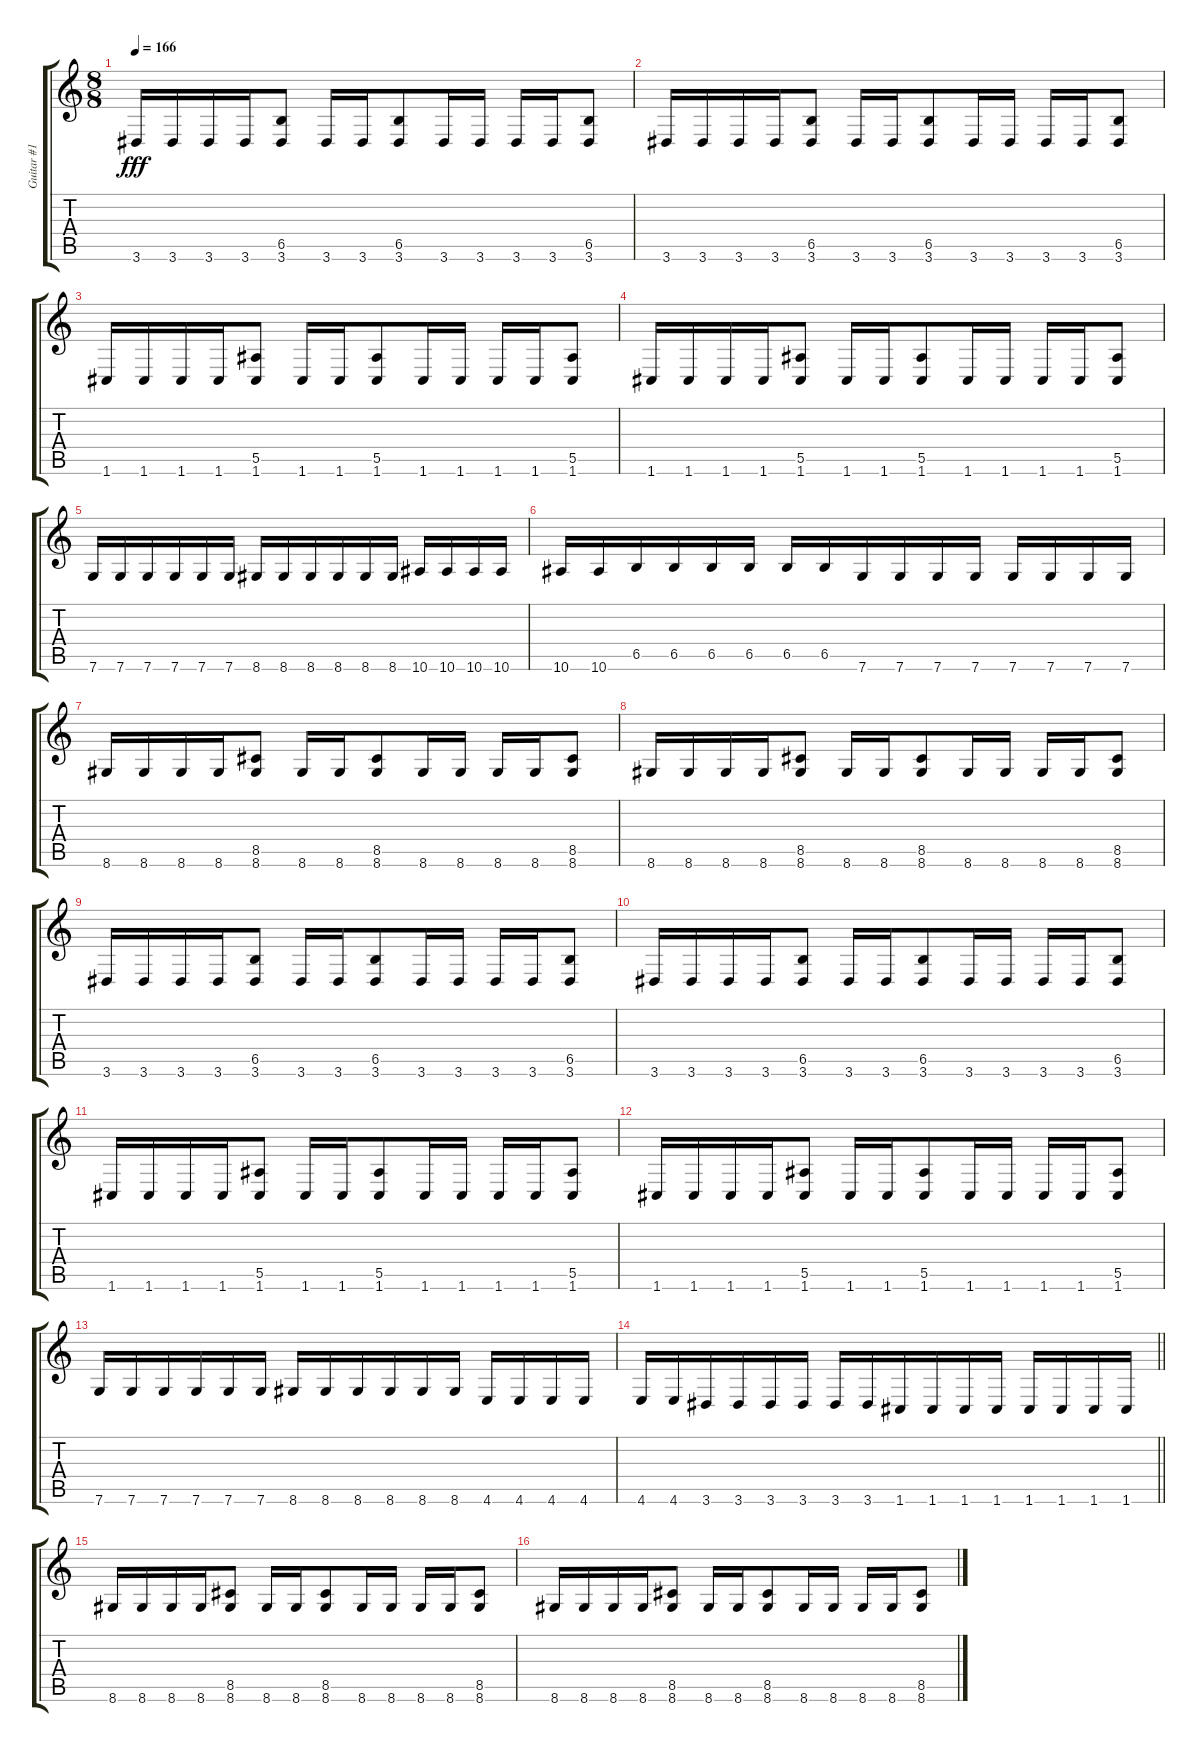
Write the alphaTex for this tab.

\track ("Guitar #1" "Guitar #1") {instrument distortionguitar}
\staff {score tabs}
\tuning (C4 G3 Eb3 Bb2 F2 C2) {hide}
\ts (8 8)
\tempo 166
\clef g2
\ks c
3.6.16{dy fff} 3.6.16 3.6.16 3.6.16 (6.5 3.6).8 3.6.16 3.6.16 (6.5 3.6).8 3.6.16 3.6.16 3.6.16 3.6.16 (6.5 3.6).8 |
3.6.16 3.6.16 3.6.16 3.6.16 (6.5 3.6).8 3.6.16 3.6.16 (6.5 3.6).8 3.6.16 3.6.16 3.6.16 3.6.16 (6.5 3.6).8 |
1.6.16 1.6.16 1.6.16 1.6.16 (5.5 1.6).8 1.6.16 1.6.16 (5.5 1.6).8 1.6.16 1.6.16 1.6.16 1.6.16 (5.5 1.6).8 |
1.6.16 1.6.16 1.6.16 1.6.16 (5.5 1.6).8 1.6.16 1.6.16 (5.5 1.6).8 1.6.16 1.6.16 1.6.16 1.6.16 (5.5 1.6).8 |
7.6.16 7.6.16 7.6.16 7.6.16 7.6.16 7.6.16 8.6.16 8.6.16 8.6.16 8.6.16 8.6.16 8.6.16 10.6.16 10.6.16 10.6.16 10.6.16 |
10.6.16 10.6.16 6.5.16 6.5.16 6.5.16 6.5.16 6.5.16 6.5.16 7.6.16 7.6.16 7.6.16 7.6.16 7.6.16 7.6.16 7.6.16 7.6.16 |
8.6.16 8.6.16 8.6.16 8.6.16 (8.5 8.6).8 8.6.16 8.6.16 (8.5 8.6).8 8.6.16 8.6.16 8.6.16 8.6.16 (8.5 8.6).8 |
8.6.16 8.6.16 8.6.16 8.6.16 (8.5 8.6).8 8.6.16 8.6.16 (8.5 8.6).8 8.6.16 8.6.16 8.6.16 8.6.16 (8.5 8.6).8 |
3.6.16 3.6.16 3.6.16 3.6.16 (6.5 3.6).8 3.6.16 3.6.16 (6.5 3.6).8 3.6.16 3.6.16 3.6.16 3.6.16 (6.5 3.6).8 |
3.6.16 3.6.16 3.6.16 3.6.16 (6.5 3.6).8 3.6.16 3.6.16 (6.5 3.6).8 3.6.16 3.6.16 3.6.16 3.6.16 (6.5 3.6).8 |
1.6.16 1.6.16 1.6.16 1.6.16 (5.5 1.6).8 1.6.16 1.6.16 (5.5 1.6).8 1.6.16 1.6.16 1.6.16 1.6.16 (5.5 1.6).8 |
1.6.16 1.6.16 1.6.16 1.6.16 (5.5 1.6).8 1.6.16 1.6.16 (5.5 1.6).8 1.6.16 1.6.16 1.6.16 1.6.16 (5.5 1.6).8 |
7.6.16 7.6.16 7.6.16 7.6.16 7.6.16 7.6.16 8.6.16 8.6.16 8.6.16 8.6.16 8.6.16 8.6.16 4.6.16 4.6.16 4.6.16 4.6.16 |
\barLineRight lightlight
4.6.16 4.6.16 3.6.16 3.6.16 3.6.16 3.6.16 3.6.16 3.6.16 1.6.16 1.6.16 1.6.16 1.6.16 1.6.16 1.6.16 1.6.16 1.6.16 |
\section ("" "")
8.6.16 8.6.16 8.6.16 8.6.16 (8.5 8.6).8 8.6.16 8.6.16 (8.5 8.6).8 8.6.16 8.6.16 8.6.16 8.6.16 (8.5 8.6).8 |
8.6.16 8.6.16 8.6.16 8.6.16 (8.5 8.6).8 8.6.16 8.6.16 (8.5 8.6).8 8.6.16 8.6.16 8.6.16 8.6.16 (8.5 8.6).8
